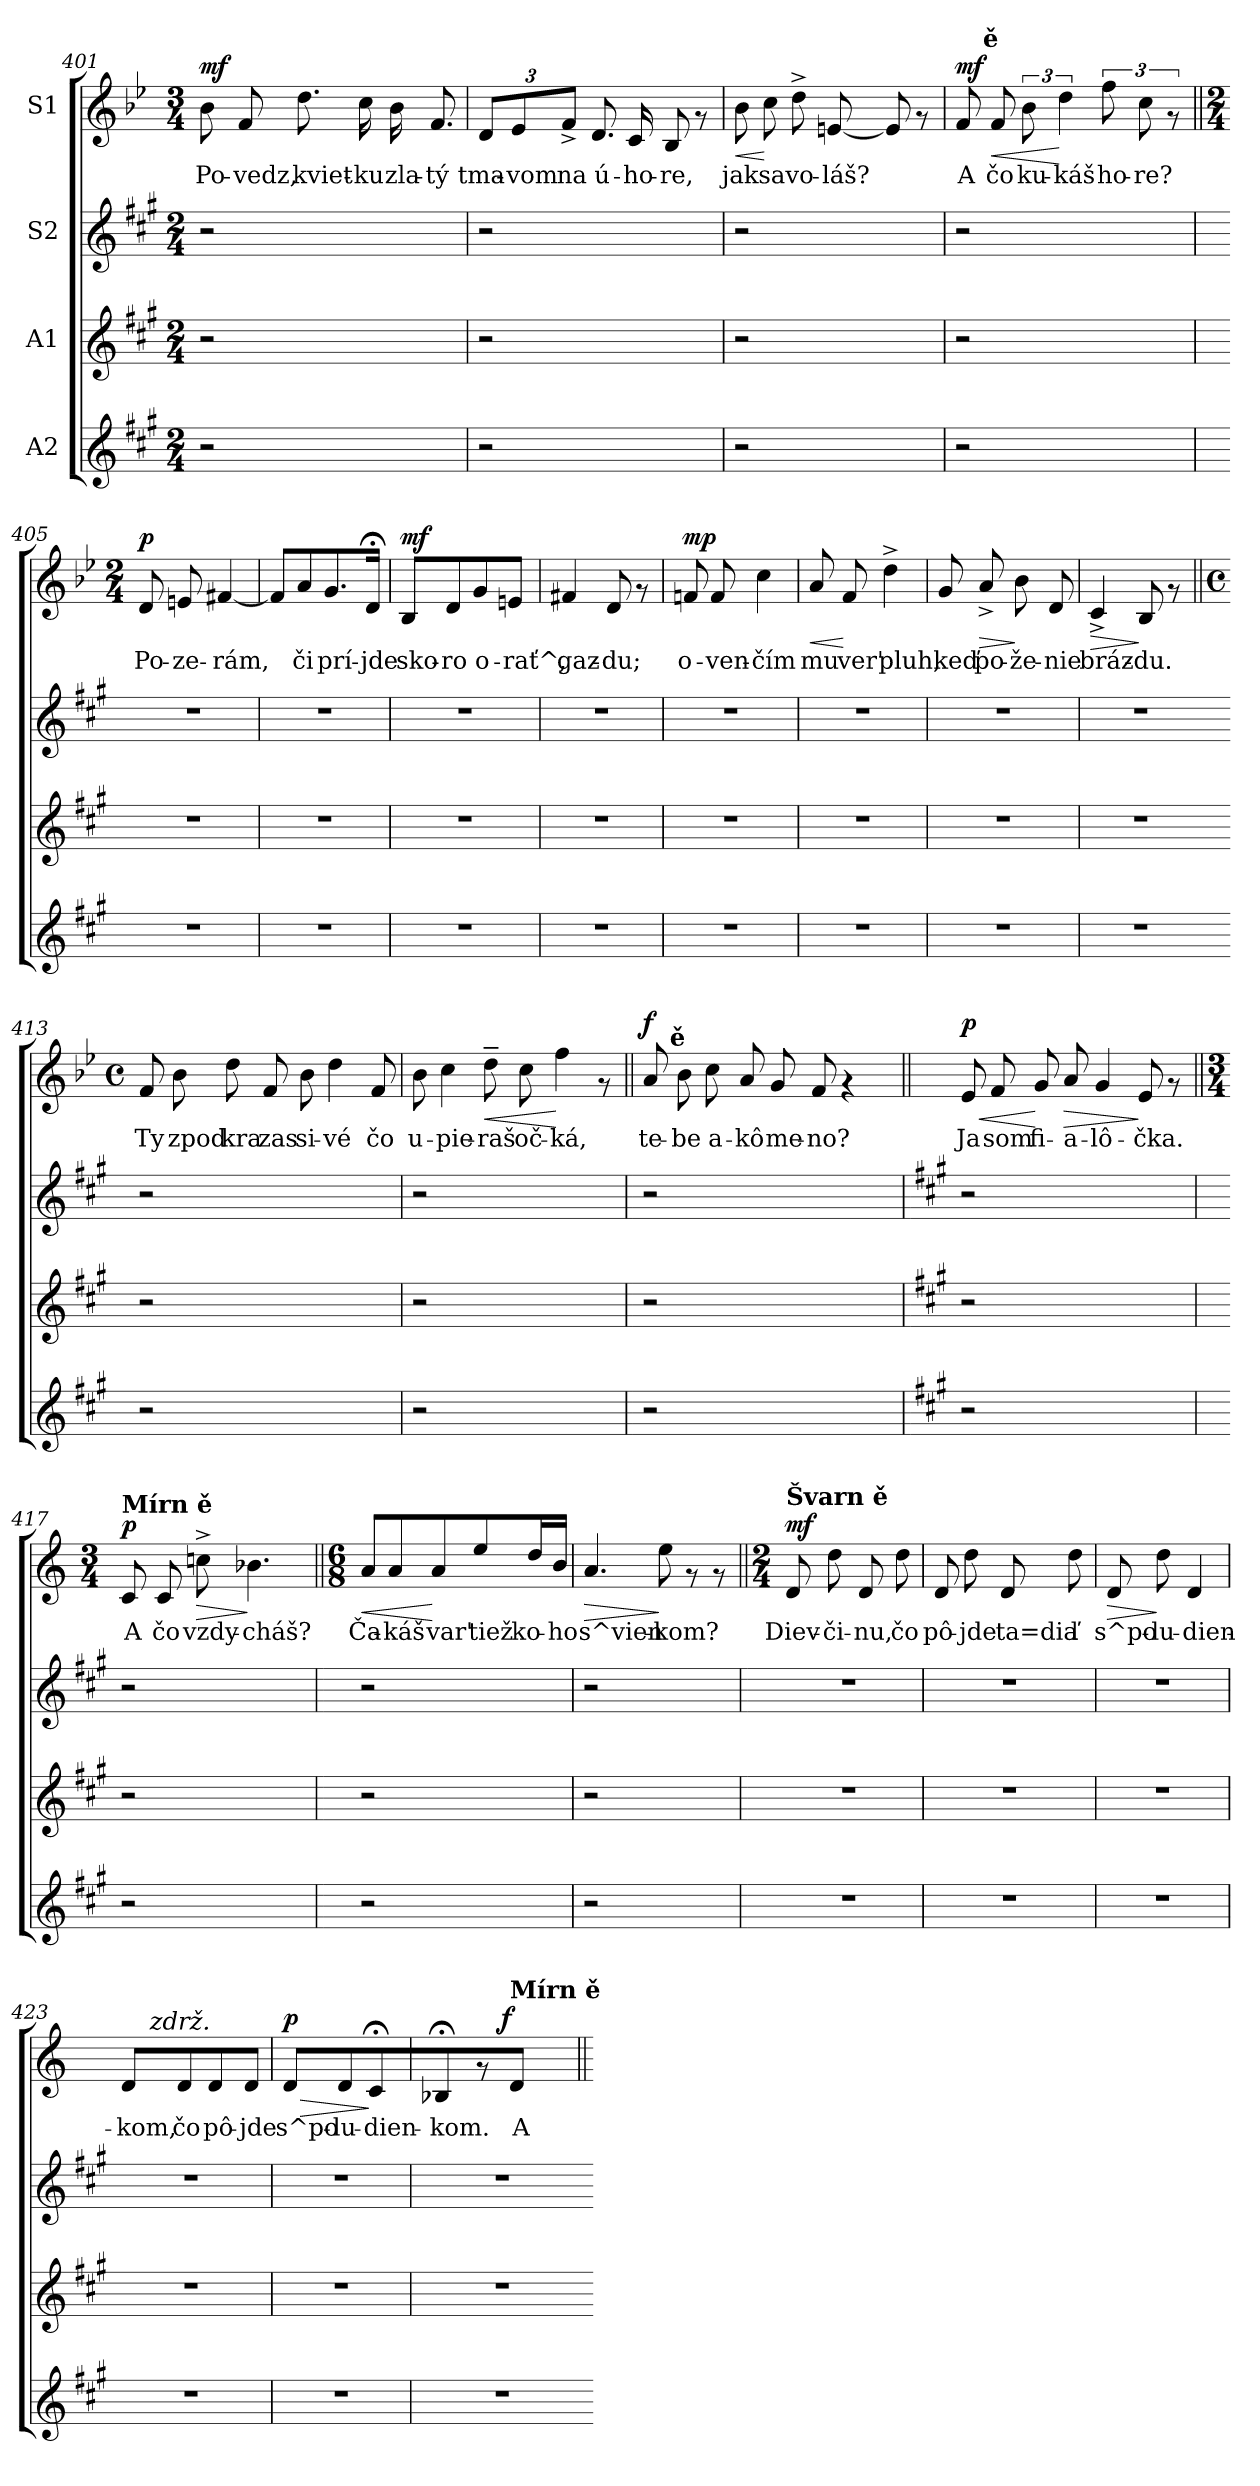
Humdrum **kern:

**kern	**kern	**kern	**kern	**text	**dynam
*part4	*part3	*part2	*part1	*part1	*part1
*staff4	*staff3	*staff2	*staff1	*staff1	*staff1
*I"A2	*I"A1	*I"S2	*I"S1	*	*
*clefG2	*clefG2	*clefG2	*clefG2	*	*
*k[f#c#g#]	*k[f#c#g#]	*k[f#c#g#]	*k[b-e-]	*	*
*A:	*A:	*A:	*B-:	*	*
*M2/4	*M2/4	*M2/4	*M3/4	*	*
=401	=401	=401	=401	=401	=401
!	!	!	!	!LO:LY:b:cj	!LO:DY:a
2r	2r	2r	8b-\	-Po-	mf
!	!	!	!	!LO:LY:b:cj	!
.	.	.	8f/	-vedz,	.
!	!	!	!	!LO:LY:b:cj	!
.	.	.	8.dd\	kviet-	.
!	!	!	!	!LO:LY:b:cj	!
.	.	.	16cc\	-ku	.
!	!	!	!	!LO:LY:b:cj	!
4ryy	4ryy	4ryy	16b-\	zla-	.
!	!	!	!	!LO:LY:b:cj	!
.	.	.	8.f/	-tý	.
=402	=402	=402	=402	=402	=402
!	!	!	!	!LO:LY:b:cj	!
2r	2r	2r	12d/L	tma-	.
!	!	!	!	!LO:LY:b:cj	!
.	.	.	12e-/	-vom	.
!	!	!	!	!LO:LY:b:cj	!
.	.	.	12f^>/J	na	.
!	!	!	!	!LO:LY:b:cj	!
.	.	.	8.d/	ú-	.
!	!	!	!	!LO:LY:b:cj	!
.	.	.	16c/	-ho-	.
!	!	!	!	!LO:LY:b:cj	!
4ryy	4ryy	4ryy	8B-/	-re,	.
.	.	.	8rf	.	.
=403	=403	=403	=403	=403	=403
!	!	!	!	!LO:LY:b:cj	!LO:HP:b
2r	2r	2r	8b-\	jak	<
!	!	!	!	!LO:LY:b:cj	!
.	.	.	8cc\	sa	[
!	!	!	!	!LO:LY:b:cj	!
.	.	.	8dd^>\	vo-	.
!	!	!	!	!LO:LY:b:cj	!
.	.	.	[<8en/	-láš?	.
!	!	!	!	!LO:LY:b:cj	!
4ryy	4ryy	4ryy	8e/]	.	.
.	.	.	8rf	.	.
!!LO:PB:g=z
=404	=404	=404	=404	=404	=404
!	!	!	!LO:TX:a:B:t=Živ	!	!
!	!	!	!	!LO:LY:b:cj	!LO:DY:a
*	*	*	*^	*	*
2r	2r	2r	8f/	16..ryy	A	mf
!	!	!	!	!LO:TX:a:B:t=ě	!	!
.	.	.	.	2ryy	.	.
!	!	!	!	!	!LO:LY:b:cj	!LO:HP:b
.	.	.	8f/	.	čo	<
!	!	!	!	!	!LO:LY:b:cj	!
.	.	.	12b-\L	.	ku-	.
!	!	!	!	!	!LO:LY:b:cj	!
.	.	.	6dd\	.	-káš	[
!	!	!	!	!	!LO:LY:b:cj	!
4ryy	4ryy	4ryy	12ff\L	.	ho-	.
!	!	!	!	!	!LO:LY:b:cj	!
.	.	.	12cc\	.	-re?	.
.	.	.	.	8ryy	.	.
.	.	.	12rf	.	.	.
.	.	.	.	64ryy	.	.
*	*	*	*v	*v	*	*
=405	=405	=405	=405||	=405||	=405||
*	*	*	*M2/4	*	*
*	*	*	*^	*	*
!	!	!	!LO:TX:a:B:t=Krokem	!	!	!
!	!	!	!	!	!LO:LY:b:cj	!LO:DY:a
*	*	*	*v	*v	*	*
2r	2r	2r	8d/L	Po-	p
!	!	!	!	!LO:LY:b:cj	!
.	.	.	8en/	-ze-	.
!	!	!	!	!LO:LY:b:cj	!
.	.	.	[<4f#X/	-rám,	.
=406	=406	=406	=406	=406	=406
!	!	!	!	!LO:LY:b:cj	!
2r	2r	2r	8f#/L]	.	.
!	!	!	!	!LO:LY:b:cj	!
.	.	.	8a/	či	.
!	!	!	!	!LO:LY:b:cj	!
.	.	.	8.g/	prí-	.
!	!	!	!	!LO:LY:b:cj	!
.	.	.	16d;</J	-jde	.
=407	=407	=407	=407	=407	=407
!	!	!	!	!LO:LY:b:cj	!LO:DY:b
2r	2r	2r	8B-/L	sko-	mf
!	!	!	!	!LO:LY:b:cj	!
.	.	.	8d/	-ro	.
!	!	!	!	!LO:LY:b:cj	!
.	.	.	8g/	o-	.
!	!	!	!	!LO:LY:b:cj	!
.	.	.	8en/J	-rať^,	.
=408	=408	=408	=408	=408	=408
!	!	!	!	!LO:LY:b:cj	!
2r	2r	2r	4f#X/	gaz-	.
!	!	!	!	!LO:LY:b:cj	!
.	.	.	8d/	-du;	.
.	.	.	8rf	.	.
!!LO:LB:g=z
=409	=409	=409	=409	=409	=409
!	!	!	!	!LO:LY:b:cj	!LO:DY:a
2r	2r	2r	8fn/L	o-	mp
!	!	!	!	!LO:LY:b:cj	!
.	.	.	8f/	-ven-	.
!	!	!	!	!LO:LY:b:cj	!
.	.	.	4cc\	-čím	.
=410	=410	=410	=410	=410	=410
!	!	!	!	!LO:LY:b:cj	!LO:HP:b
2r	2r	2r	8a/L	mu	<
!	!	!	!	!LO:LY:b:cj	!
.	.	.	8f/	ver'	[
!	!	!	!	!LO:LY:b:cj	!
.	.	.	4dd^>\	pluh,	.
=411	=411	=411	=411	=411	=411
!	!	!	!	!LO:LY:b:cj	!
2r	2r	2r	8g/L	keď	.
!	!	!	!	!LO:LY:b:cj	!LO:HP:b
.	.	.	8a^>/	po-	>
!	!	!	!	!LO:LY:b:cj	!
.	.	.	8b-\L	že-	]
!	!	!	!	!LO:LY:b:cj	!
.	.	.	8d/J	-nie	.
=412	=412	=412	=412	=412	=412
!	!	!	!	!LO:LY:b:cj	!LO:HP:b
2r	2r	2r	4c^>/	-bráz-	>
!	!	!	!	!LO:LY:b:cj	!
.	.	.	8B-/	-du.	]
.	.	.	8rf	.	.
=413	=413	=413	=413||	=413||	=413||
*	*	*	*M4/4	*	*
*	*	*	*met(c)	*	*
!	!	!	!	!LO:LY:b:cj	!
2r	2r	2r	8f/L	Ty	.
!	!	!	!	!LO:LY:b:cj	!
.	.	.	8b-\L	zpod	.
!	!	!	!	!LO:LY:b:cj	!
.	.	.	8dd\	kra	.
!	!	!	!	!LO:LY:b:cj	!
.	.	.	8f/	zas	.
!	!	!	!	!LO:LY:b:cj	!
2ryy	2ryy	2ryy	8b-\	si-	.
!	!	!	!	!LO:LY:b:cj	!
.	.	.	4dd\	-vé	.
!	!	!	!	!LO:LY:b:cj	!
.	.	.	8f/J	čo	.
!!LO:LB:g=z
=414	=414	=414	=414	=414	=414
!	!	!	!	!LO:LY:b:cj	!
2r	2r	2r	8b-\L	u-	.
!	!	!	!	!LO:LY:b:cj	!
.	.	.	4cc\	-pie-	.
!	!	!	!	!LO:LY:b:cj	!LO:HP:b
.	.	.	8dd~>\	-raš	<
!	!	!	!	!LO:LY:b:cj	!
2ryy	2ryy	2ryy	8cc\	oč-	.
!	!	!	!	!LO:LY:b:cj	!
.	.	.	4ff\	-ká,	[
.	.	.	8rf	.	.
=415	=415	=415	=415||	=415||	=415||
!	!	!	!LO:TX:a:B:t=Živ ji	!	!
!	!	!	!	!LO:LY:b:cj	!LO:DY:a
*	*	*	*^	*	*
2r	2r	2r	8a/L	16..ryy	te-	f
!	!	!	!	!LO:TX:a:B:t=ě	!	!
.	.	.	.	2ryy	.	.
!	!	!	!	!	!LO:LY:b:cj	!
.	.	.	8b-\L	.	be	.
!	!	!	!	!	!LO:LY:b:cj	!
.	.	.	8cc\	.	a-	.
!	!	!	!	!	!LO:LY:b:cj	!
.	.	.	8a/	.	-kô	.
!	!	!	!	!	!LO:LY:b:cj	!
2ryy	2ryy	2ryy	8g/	.	me-	.
.	.	.	.	4ryy	.	.
!	!	!	!	!	!LO:LY:b:cj	!
.	.	.	8f/	.	-no?	.
.	.	.	4rf	.	.	.
.	.	.	.	8ryy	.	.
.	.	.	.	64ryy	.	.
*	*	*	*v	*v	*	*
=416	=416	=416	=416||	=416||	=416||
*	*	*	*k[]	*	*
*	*	*	*C:	*	*
*	*	*	*^	*	*
!	!	!	!LO:TX:a:B:t=Zvolna	!	!	!
!	!	!	!	!	!LO:LY:b:cj	!LO:HP:b
!	!	!	!	!	!	!LO:DY:n=1:a
*	*	*	*v	*v	*	*
2r	2r	2r	8e/L	-Ja	< p
!	!	!	!	!LO:LY:b:cj	!
.	.	.	8f/	som	.
!	!	!	!	!LO:LY:b:cj	!
.	.	.	8g/	fi-	[
!	!	!	!	!LO:LY:b:cj	!LO:HP:b
.	.	.	8a/	-a-	>
!	!	!	!	!LO:LY:b:cj	!
2ryy	2ryy	2ryy	4g/	-lô-	.
!	!	!	!	!LO:LY:b:cj	!
.	.	.	8e/	-čka.	]
.	.	.	8rf	.	.
!!LO:LB:g=z
=417	=417	=417	=417||	=417||	=417||
*	*	*	*M3/4	*	*
!	!	!	!LO:TX:a:B:t=Mírn ě	!	!
!	!	!	!	!LO:LY:b:cj	!LO:DY:a
2r	2r	2r	8c/L	A	p
!	!	!	!	!LO:LY:b:cj	!
.	.	.	8c/	čo	.
!	!	!	!	!LO:LY:b:cj	!LO:HP:b
.	.	.	8ccn^>\L	vzdy-	>
!	!	!	!	!LO:LY:b:cj	!
.	.	.	4.b-X\	-cháš?	]
4ryy	4ryy	4ryy	.	.	.
=418	=418	=418	=418||	=418||	=418||
*	*	*	*M6/8	*	*
!	!	!	!	!LO:LY:b:cj	!LO:HP:b
2r	2r	2r	8a/L	Ča-	<
!	!	!	!	!LO:LY:b:cj	!
.	.	.	8a/	-káš	.
!	!	!	!	!LO:LY:b:cj	!
.	.	.	8a/	var'	[
!	!	!	!	!LO:LY:b:cj	!
.	.	.	4ee\	tiež	.
4ryy	4ryy	4ryy	.	.	.
!	!	!	!	!LO:LY:b:cj	!
.	.	.	16dd\	ko-	.
!	!	!	!	!LO:LY:b:cj	!
.	.	.	16b\J	-ho	.
=419	=419	=419	=419	=419	=419
!	!	!	!	!LO:LY:b:cj	!LO:HP:b
2r	2r	2r	4.a/	s^vien-	>
!	!	!	!	!LO:LY:b:cj	!
.	.	.	8ee\L	-kom?	]
4ryy	4ryy	4ryy	8rf	.	.
.	.	.	8rf	.	.
=420	=420	=420	=420||	=420||	=420||
*	*	*	*M2/4	*	*
!	!	!	!LO:TX:a:B:t=Švarn ě	!	!
!	!	!	!	!LO:LY:b:cj	!LO:DY:a
2r	2r	2r	8d/L	Diev-	mf
!	!	!	!	!LO:LY:b:cj	!
.	.	.	8dd\L	či-	.
!	!	!	!	!LO:LY:b:cj	!
.	.	.	8d/	-nu,	.
!	!	!	!	!LO:LY:b:cj	!
.	.	.	8dd\J	-čo	.
!!LO:LB:g=z
=421	=421	=421	=421	=421	=421
!	!	!	!	!LO:LY:b:cj	!
2r	2r	2r	8d/L	pô-	.
!	!	!	!	!LO:LY:b:cj	!
.	.	.	8dd\L	jde	.
!	!	!	!	!LO:LY:b:cj	!
.	.	.	8d/	-ta=dia	.
!	!	!	!	!LO:LY:b:cj	!
.	.	.	8dd\J	ľ	.
=422	=422	=422	=422	=422	=422
!	!	!	!	!LO:LY:b:cj	!LO:HP:b
2r	2r	2r	8d/L	s^po-	>
!	!	!	!	!LO:LY:b:cj	!
.	.	.	8dd\L	-lu-	]
!	!	!	!	!LO:LY:b:cj	!
.	.	.	4d/	-dien-	.
=423	=423	=423	=423	=423	=423
!	!	!	!	!LO:LY:b:cj	!
*	*	*	*^	*	*
2r	2r	2r	8d/L	16ryy	-kom,	.
!	!	!	!	!LO:TX:a:i:t=zdrž.	!	!
.	.	.	.	4..ryy	.	.
!	!	!	!	!	!LO:LY:b:cj	!
.	.	.	8d/	.	čo	.
!	!	!	!	!	!LO:LY:b:cj	!
.	.	.	8d/	.	pô-	.
!	!	!	!	!	!LO:LY:b:cj	!
.	.	.	8d/J	.	-jde	.
=424	=424	=424	=424	=424	=424	=424
!	!	!	!	!	!LO:LY:b:cj	!LO:HP:b
!	!	!	!	!	!	!LO:DY:n=1:a
*	*	*	*v	*v	*	*
2r	2r	2r	8d/L	s^po-	> p
!	!	!	!	!LO:LY:b:cj	!
.	.	.	8d/	-lu-	.
!	!	!	!	!LO:LY:b:cj	!
.	.	.	4c;</	-dien-	]
=425	=425	=425	=425	=425	=425
!	!	!	!	!LO:LY:b:cj	!
*	*	*	*^	*	*
2r	2r	2r	4B-X;</	4ryy	-kom.	.
.	.	.	8rf	16..ryy	.	.
!	!	!	!	!	!	!LO:DY:a
.	.	.	.	8ryy	.	f
!	!	!	!LO:TX:a:B:t=Mírn ě	!	!	!
!	!	!	!	!	!LO:LY:b:cj	!
.	.	.	8d/J	.	A	.
.	.	.	.	64ryy	.	.
*	*	*	*v	*v	*	*
=	=	=	=||	=||	=||
*-	*-	*-	*-	*-	*-
